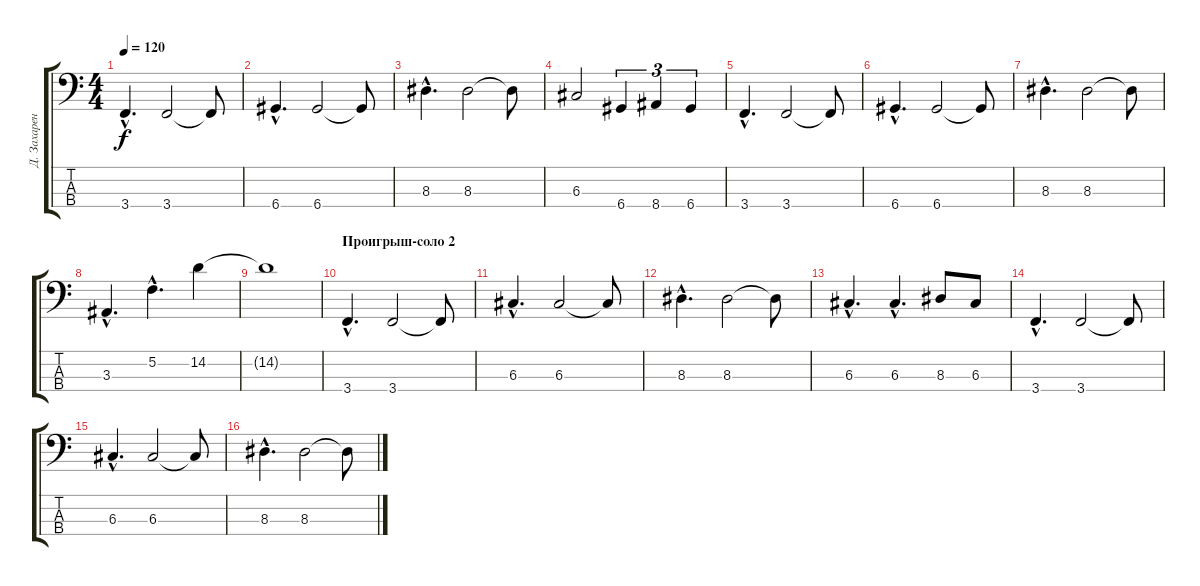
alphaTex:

\track ("Д. Захаренков" "Д. Захарен") {instrument electricbassfinger}
\staff {score tabs}
\tuning (F2 C2 G1 D1) {hide}
\ts (4 4)
\tempo 120
\clef f4
\ks c
3.4{hac}.4{d dy f} 3.4.2 3.4{t}.8 |
6.4{hac}.4{d} 6.4.2 6.4{t}.8 |
8.3{hac}.4{d} 8.3.2 8.3{t}.8 |
6.3.2 6.4.4{tu (3 2)} 8.4.4{tu (3 2)} 6.4.4{tu (3 2)} |
3.4{hac}.4{d} 3.4.2 3.4{t}.8 |
6.4{hac}.4{d} 6.4.2 6.4{t}.8 |
8.3{hac}.4{d} 8.3.2 8.3{t}.8 |
3.3{hac}.4{d} 5.2{hac}.4{d} 14.2.4 |
14.2{t}.1 |
\section ("" "Проигрыш-соло 2")
3.4{hac}.4{d} 3.4.2 3.4{t}.8 |
6.3{hac}.4{d} 6.3.2 6.3{t}.8 |
8.3{hac}.4{d} 8.3.2 8.3{t}.8 |
6.3{hac}.4{d} 6.3{hac}.4{d} 8.3.8 6.3.8 |
3.4{hac}.4{d} 3.4.2 3.4{t}.8 |
6.3{hac}.4{d} 6.3.2 6.3{t}.8 |
8.3{hac}.4{d} 8.3.2 8.3{t}.8
